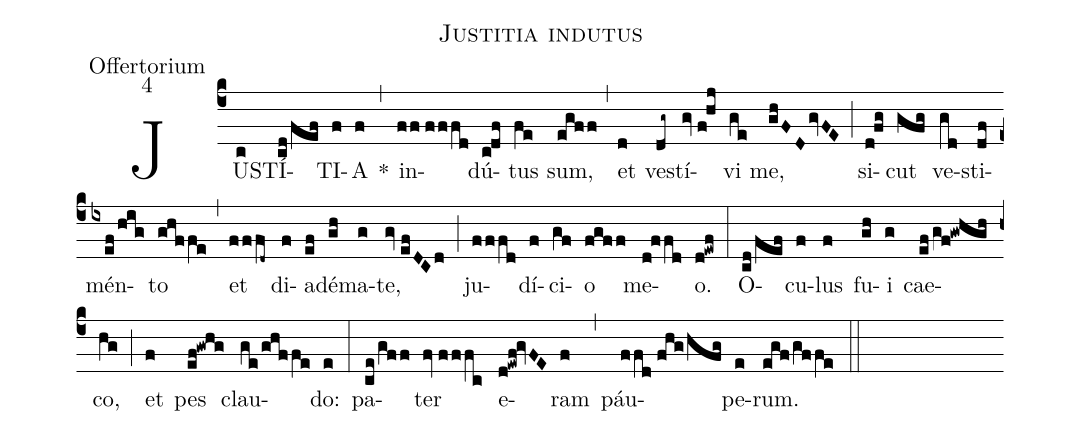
name:Justitia indutus;
office-part:Offertorium;
mode:4;
%%
(c4) JU(c)STÍ(cd/fef)TI(f)A(f) *(,) in(ff//fffd)dú(c!df)tus(fe) sum,(egff) (,) et(d) ve(dg~)stí(gv//f!hj)vi(ge) me,(ghFDgvFE) (;) si(d!fg)cut(gfg) ve(gd)sti(df)mén(ixef/hig)to(ghffe) (,) et(fffd~) di(f)a(ef)dé(gh)ma(g)te,(gv//efDCd) (;) ju(fffd)dí(f)ci(gf)o(fgff) me(d!ffd)o.(d!ewf) (:) O(cd/fef)cu(f)lus(f) fu(gh)i(g) cae(ef/gf!gwhgh)co,(hg) (;) et(f) pes(ef!gwhg) clau(ge/ghffe)do:(e) (:) pa(ce/gff)ter(fv//fffc) e(d!ewf!gvFE)ram(f) (,) páu(ffd//fhg/hfg)pe(e)rum.(egf/gffe) (::)
